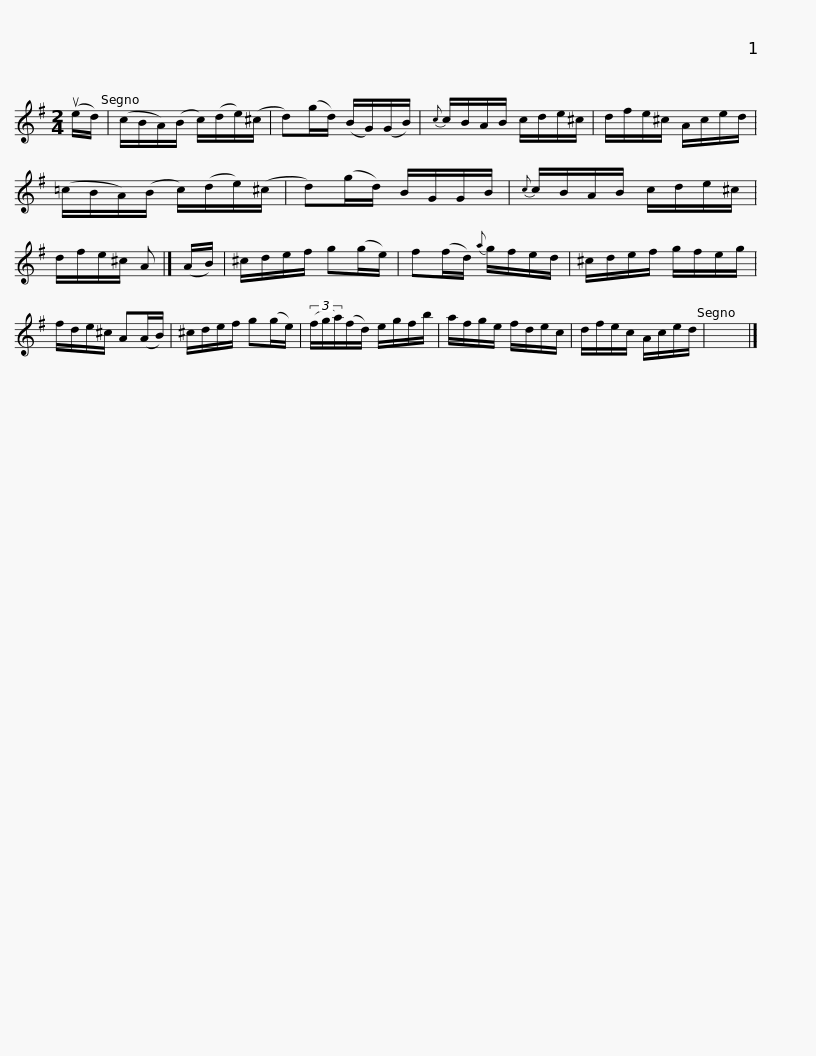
X:1
L:1/8
M:2/4
I:linebreak $
K:G
V:1 treble
V:1
 (ue/d/) | (c/B/A/)(B/ c/)(d/e/)(^c/ | d)(g/d/) (B/G/)(G/B/) |{c} c/B/A/B/ c/d/e/^c/ | d/f/e/^c/ A/c/e/d/ | %5
 (=c/B/A/)(B/ c/)(d/e/)(^c/ |$ d)(g/d/) B/G/G/B/ |{c} c/B/A/B/ c/d/e/^c/ | d/f/e/^c/ A |] (A/B/) | %10
 ^c/d/e/f/ g(g/e/) | f(f/d/){a} g/f/e/d/ | ^c/d/e/f/ g/f/e/g/ |$ f/d/e/^c/ A(A/B/) | ^c/d/e/f/ g(g/e/) | %15
 (3(f/g/a/)(f/d/) e/g/f/b/ | a/f/g/e/ f/d/e/c/ | d/f/e/c/ A/c/e/d/ | x4 |] %19
